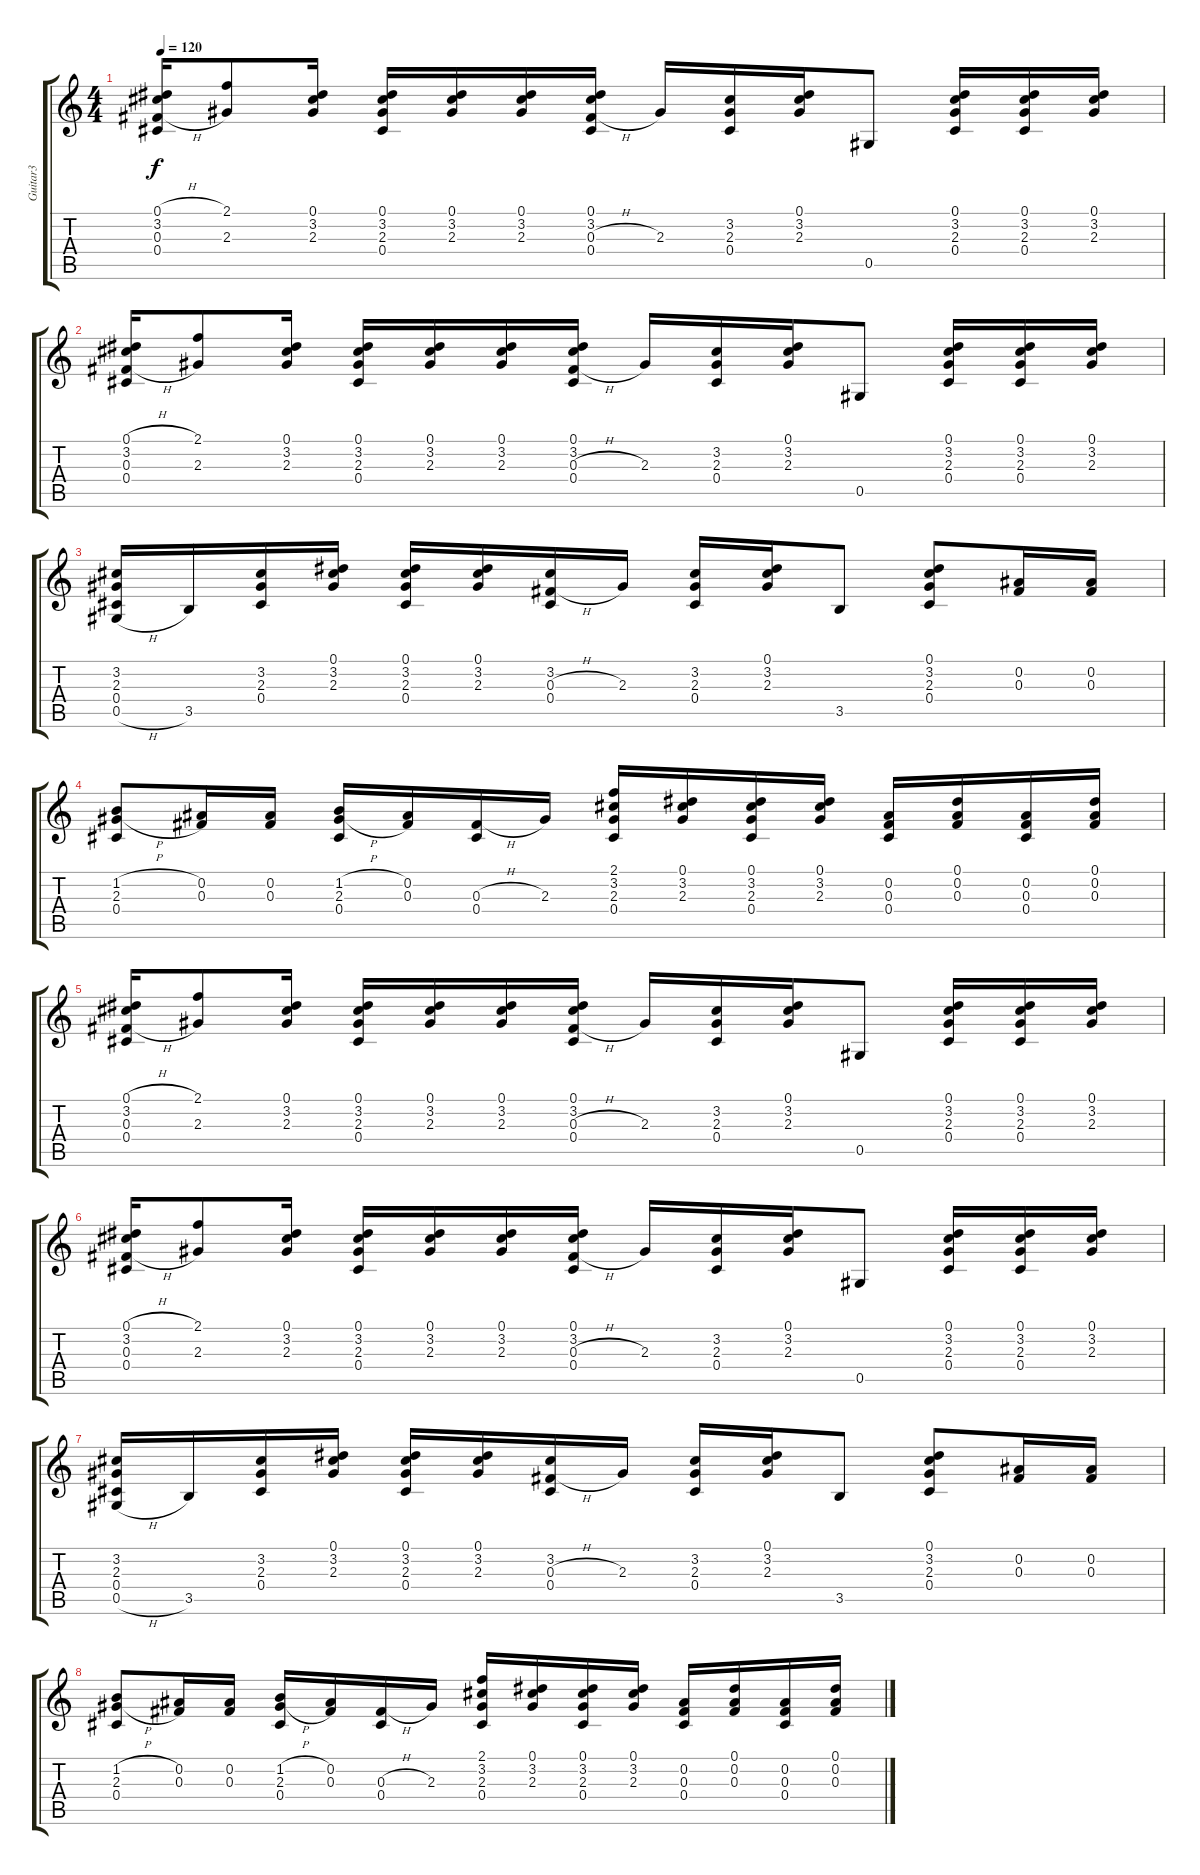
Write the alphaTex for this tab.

\track ("Guitar3" "Guitar3") {instrument acousticguitarsteel}
\staff {score tabs}
\tuning (Eb4 Bb3 Gb3 Db3 Ab2 Db2) {hide}
\ts (4 4)
\tempo 120
\clef g2
\ks c
(0.1{h} 3.2 0.3{h} 0.4).16{dy f} (2.1 2.3).8 (0.1 3.2 2.3).16 (0.1 3.2 2.3 0.4).16 (0.1 3.2 2.3).16 (0.1 3.2 2.3).16 (0.1 3.2 0.3{h} 0.4).16 2.3.16 (3.2 2.3 0.4).16 (0.1 3.2 2.3).16 0.5.8 (0.1 3.2 2.3 0.4).16 (0.1 3.2 2.3 0.4).16 (0.1 3.2 2.3).16 |
(0.1{h} 3.2 0.3{h} 0.4).16 (2.1 2.3).8 (0.1 3.2 2.3).16 (0.1 3.2 2.3 0.4).16 (0.1 3.2 2.3).16 (0.1 3.2 2.3).16 (0.1 3.2 0.3{h} 0.4).16 2.3.16 (3.2 2.3 0.4).16 (0.1 3.2 2.3).16 0.5.8 (0.1 3.2 2.3 0.4).16 (0.1 3.2 2.3 0.4).16 (0.1 3.2 2.3).16 |
(3.2 2.3 0.4 0.5{h}).16 3.5.16 (3.2 2.3 0.4).16 (0.1 3.2 2.3).16 (0.1 3.2 2.3 0.4).16 (0.1 3.2 2.3).16 (3.2 0.3{h} 0.4).16 2.3.16 (3.2 2.3 0.4).16 (0.1 3.2 2.3).16 3.5.8 (0.1 3.2 2.3 0.4).8 (0.2 0.3).16 (0.2 0.3).16 |
(1.2{h} 2.3{h} 0.4).8 (0.2 0.3).16 (0.2 0.3).16 (1.2{h} 2.3{h} 0.4).16 (0.2 0.3).16 (0.3{h} 0.4).16 2.3.16 (2.1 3.2 2.3 0.4).16 (0.1 3.2 2.3).16 (0.1 3.2 2.3 0.4).16 (0.1 3.2 2.3).16 (0.2 0.3 0.4).16 (0.1 0.2 0.3).16 (0.2 0.3 0.4).16 (0.1 0.2 0.3).16 |
(0.1{h} 3.2 0.3{h} 0.4).16 (2.1 2.3).8 (0.1 3.2 2.3).16 (0.1 3.2 2.3 0.4).16 (0.1 3.2 2.3).16 (0.1 3.2 2.3).16 (0.1 3.2 0.3{h} 0.4).16 2.3.16 (3.2 2.3 0.4).16 (0.1 3.2 2.3).16 0.5.8 (0.1 3.2 2.3 0.4).16 (0.1 3.2 2.3 0.4).16 (0.1 3.2 2.3).16 |
(0.1{h} 3.2 0.3{h} 0.4).16 (2.1 2.3).8 (0.1 3.2 2.3).16 (0.1 3.2 2.3 0.4).16 (0.1 3.2 2.3).16 (0.1 3.2 2.3).16 (0.1 3.2 0.3{h} 0.4).16 2.3.16 (3.2 2.3 0.4).16 (0.1 3.2 2.3).16 0.5.8 (0.1 3.2 2.3 0.4).16 (0.1 3.2 2.3 0.4).16 (0.1 3.2 2.3).16 |
(3.2 2.3 0.4 0.5{h}).16 3.5.16 (3.2 2.3 0.4).16 (0.1 3.2 2.3).16 (0.1 3.2 2.3 0.4).16 (0.1 3.2 2.3).16 (3.2 0.3{h} 0.4).16 2.3.16 (3.2 2.3 0.4).16 (0.1 3.2 2.3).16 3.5.8 (0.1 3.2 2.3 0.4).8 (0.2 0.3).16 (0.2 0.3).16 |
(1.2{h} 2.3{h} 0.4).8 (0.2 0.3).16 (0.2 0.3).16 (1.2{h} 2.3{h} 0.4).16 (0.2 0.3).16 (0.3{h} 0.4).16 2.3.16 (2.1 3.2 2.3 0.4).16 (0.1 3.2 2.3).16 (0.1 3.2 2.3 0.4).16 (0.1 3.2 2.3).16 (0.2 0.3 0.4).16 (0.1 0.2 0.3).16 (0.2 0.3 0.4).16 (0.1 0.2 0.3).16
